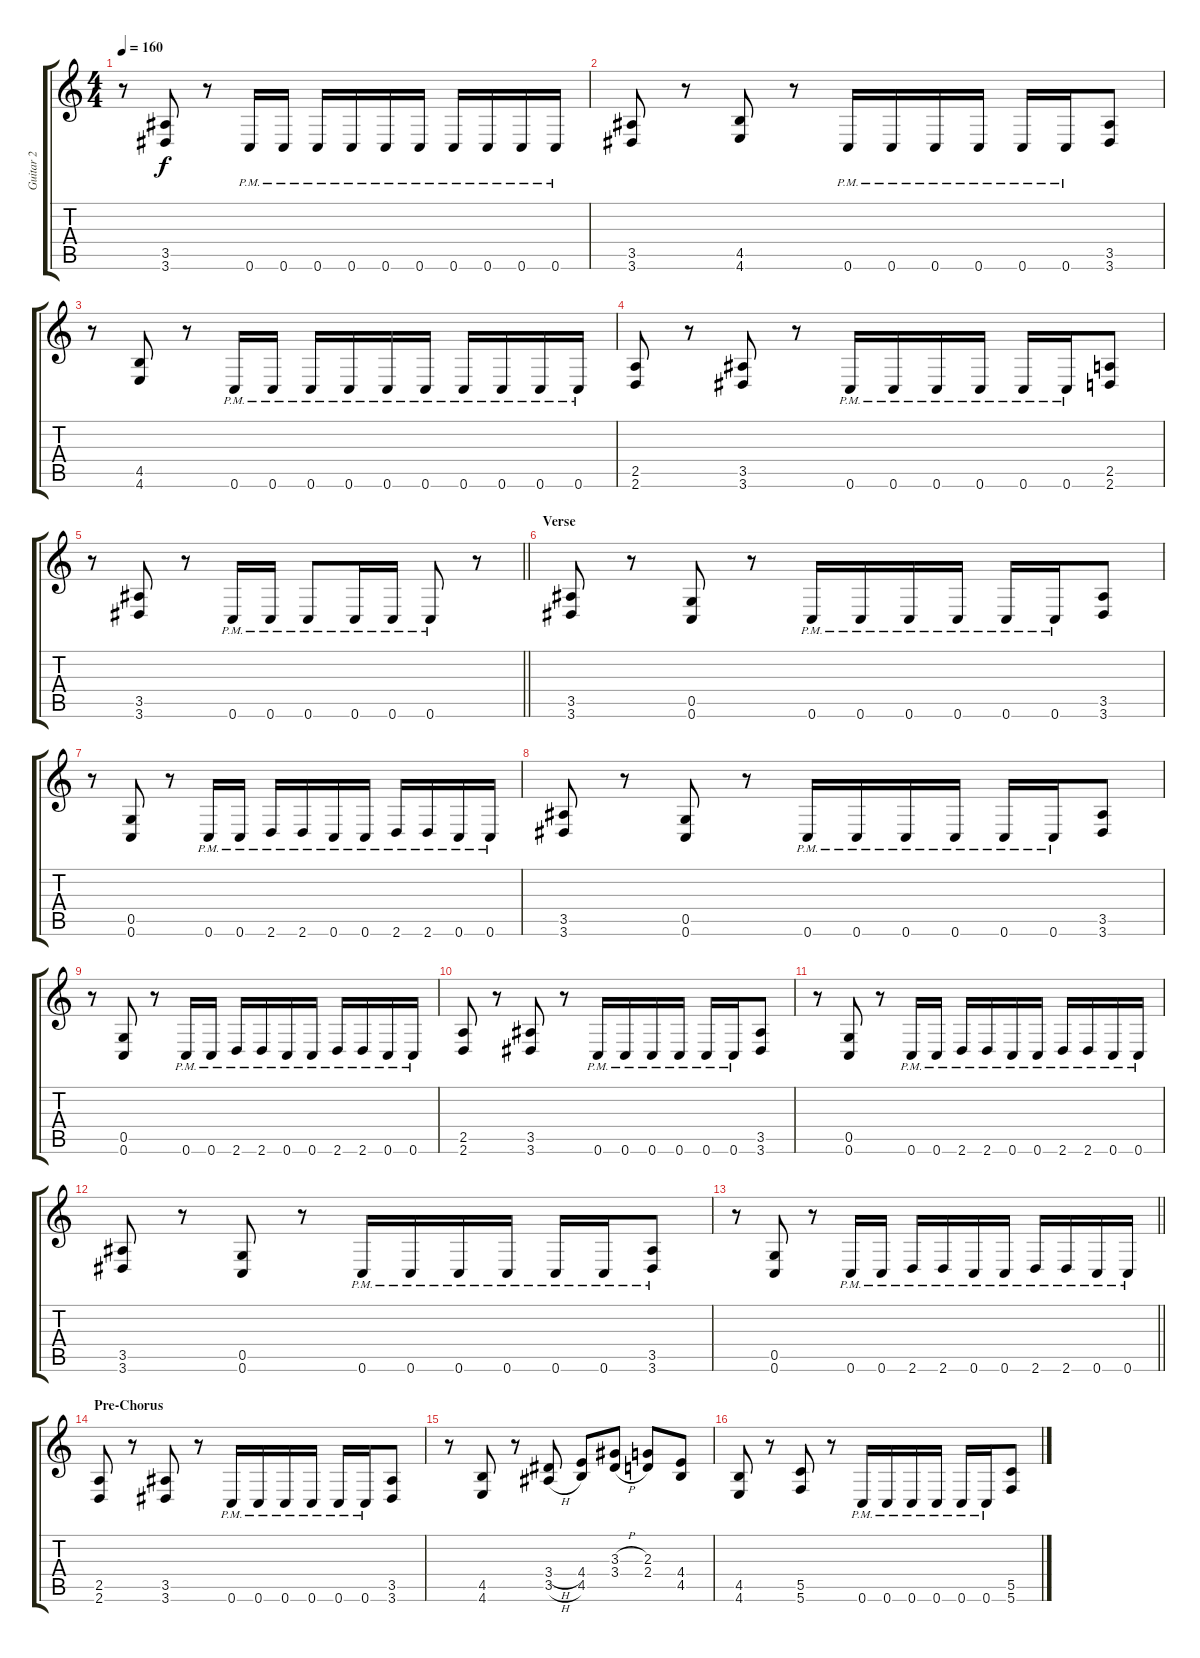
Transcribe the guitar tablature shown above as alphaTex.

\track ("Guitar 2" "Guitar 2") {instrument distortionguitar}
\staff {score tabs}
\tuning (D4 A3 F3 C3 G2 C2) {hide}
\ts (4 4)
\tempo 160
\clef g2
\ks c
r.8{dy f} (3.5 3.6).8 r.8 0.6{pm}.16 0.6{pm}.16 0.6{pm}.16 0.6{pm}.16 0.6{pm}.16 0.6{pm}.16 0.6{pm}.16 0.6{pm}.16 0.6{pm}.16 0.6{pm}.16 |
(3.5 3.6).8 r.8 (4.5 4.6).8 r.8 0.6{pm}.16 0.6{pm}.16 0.6{pm}.16 0.6{pm}.16 0.6{pm}.16 0.6{pm}.16 (3.5 3.6).8 |
r.8 (4.5 4.6).8 r.8 0.6{pm}.16 0.6{pm}.16 0.6{pm}.16 0.6{pm}.16 0.6{pm}.16 0.6{pm}.16 0.6{pm}.16 0.6{pm}.16 0.6{pm}.16 0.6{pm}.16 |
(2.5 2.6).8 r.8 (3.5 3.6).8 r.8 0.6{pm}.16 0.6{pm}.16 0.6{pm}.16 0.6{pm}.16 0.6{pm}.16 0.6{pm}.16 (2.5 2.6).8 |
\barLineRight lightlight
r.8 (3.5 3.6).8 r.8 0.6{pm}.16 0.6{pm}.16 0.6{pm}.8 0.6{pm}.16 0.6{pm}.16 0.6{pm}.8 r.8 |
\section ("" "Verse")
(3.5 3.6).8 r.8 (0.5 0.6).8 r.8 0.6{pm}.16 0.6{pm}.16 0.6{pm}.16 0.6{pm}.16 0.6{pm}.16 0.6{pm}.16 (3.5 3.6).8 |
r.8 (0.5 0.6).8 r.8 0.6{pm}.16 0.6{pm}.16 2.6{pm}.16 2.6{pm}.16 0.6{pm}.16 0.6{pm}.16 2.6{pm}.16 2.6{pm}.16 0.6{pm}.16 0.6{pm}.16 |
(3.5 3.6).8 r.8 (0.5 0.6).8 r.8 0.6{pm}.16 0.6{pm}.16 0.6{pm}.16 0.6{pm}.16 0.6{pm}.16 0.6{pm}.16 (3.5 3.6).8 |
r.8 (0.5 0.6).8 r.8 0.6{pm}.16 0.6{pm}.16 2.6{pm}.16 2.6{pm}.16 0.6{pm}.16 0.6{pm}.16 2.6{pm}.16 2.6{pm}.16 0.6{pm}.16 0.6{pm}.16 |
(2.5 2.6).8 r.8 (3.5 3.6).8 r.8 0.6{pm}.16 0.6{pm}.16 0.6{pm}.16 0.6{pm}.16 0.6{pm}.16 0.6{pm}.16 (3.5 3.6).8 |
r.8 (0.5 0.6).8 r.8 0.6{pm}.16 0.6{pm}.16 2.6{pm}.16 2.6{pm}.16 0.6{pm}.16 0.6{pm}.16 2.6{pm}.16 2.6{pm}.16 0.6{pm}.16 0.6{pm}.16 |
(3.5 3.6).8 r.8 (0.5 0.6).8 r.8 0.6{pm}.16 0.6{pm}.16 0.6{pm}.16 0.6{pm}.16 0.6{pm}.16 0.6{pm}.16 (3.5{pm} 3.6{pm}).8 |
\barLineRight lightlight
r.8 (0.5 0.6).8 r.8 0.6{pm}.16 0.6{pm}.16 2.6{pm}.16 2.6{pm}.16 0.6{pm}.16 0.6{pm}.16 2.6{pm}.16 2.6{pm}.16 0.6{pm}.16 0.6{pm}.16 |
\section ("" "Pre-Chorus")
(2.5 2.6).8 r.8 (3.5 3.6).8 r.8 0.6{pm}.16 0.6{pm}.16 0.6{pm}.16 0.6{pm}.16 0.6{pm}.16 0.6{pm}.16 (3.5 3.6).8 |
r.8 (4.5 4.6).8 r.8 (3.4{h} 3.5{h}).8 (4.4 4.5).8 (3.3{h} 3.4{h}).8 (2.3 2.4).8 (4.4 4.5).8 |
(4.5 4.6).8 r.8 (5.5 5.6).8 r.8 0.6{pm}.16 0.6{pm}.16 0.6{pm}.16 0.6{pm}.16 0.6{pm}.16 0.6{pm}.16 (5.5 5.6).8
